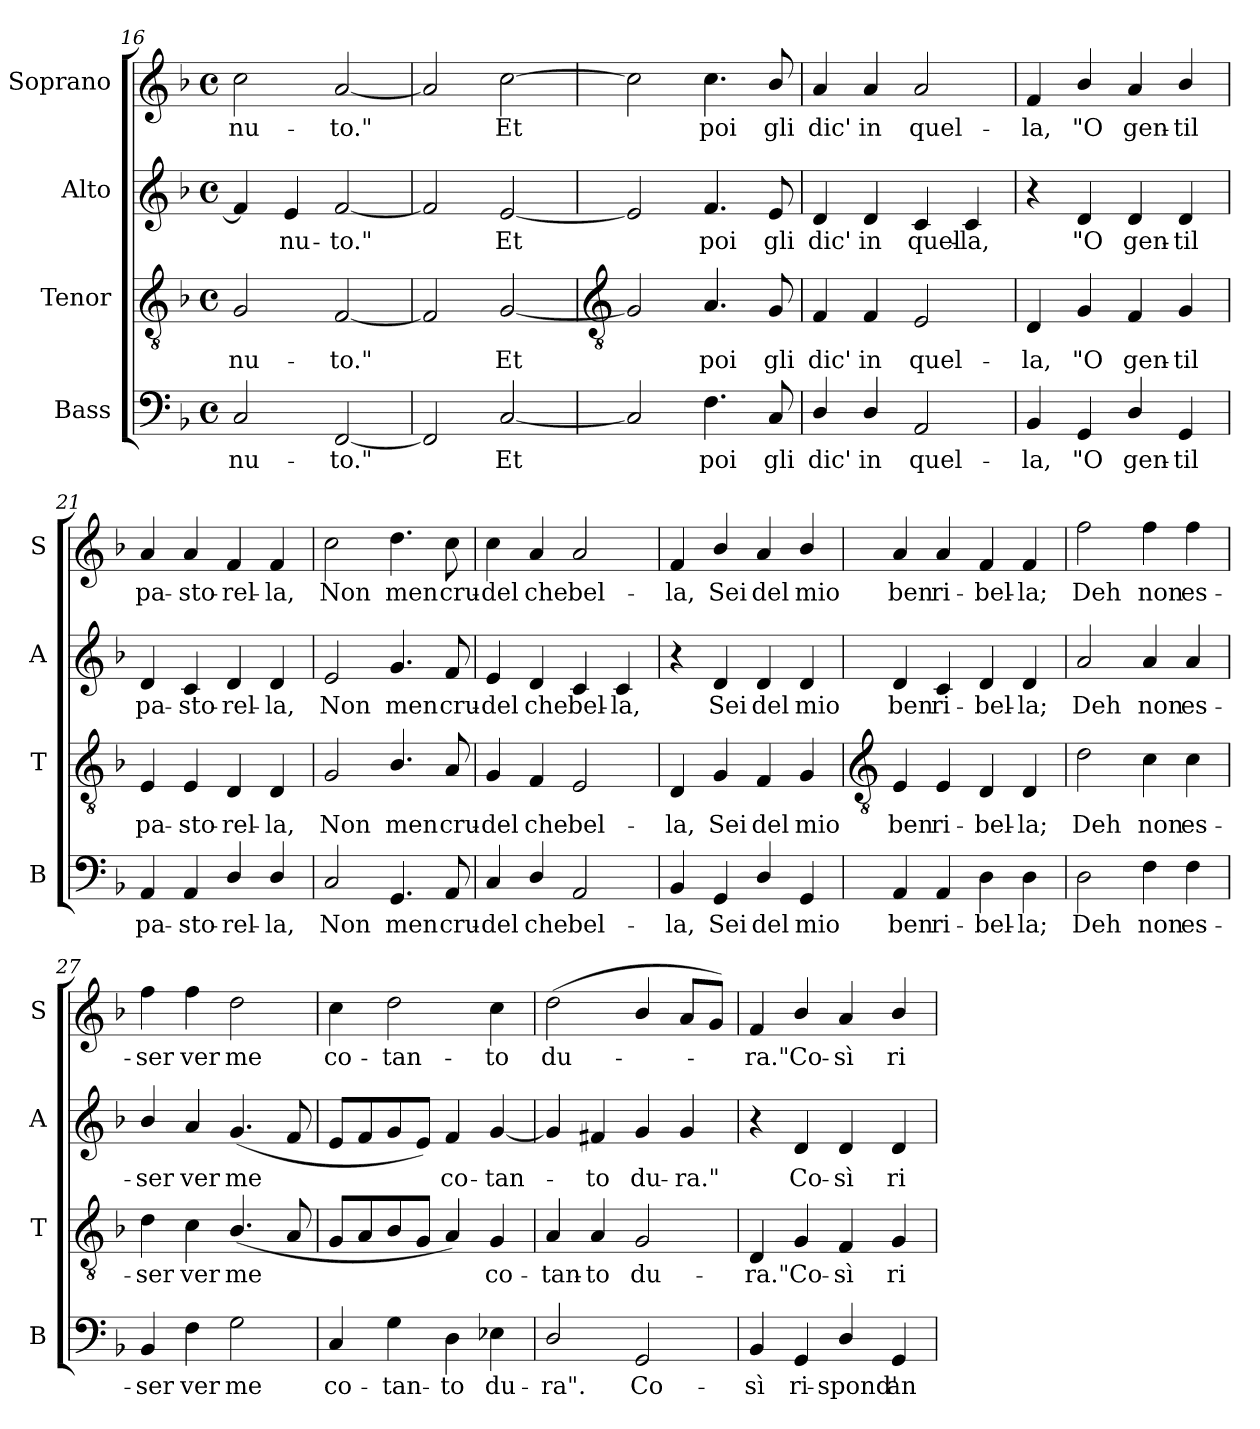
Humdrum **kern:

**kern	**text	**kern	**text	**kern	**text	**kern	**text
*part4	*part4	*part3	*part3	*part2	*part2	*part1	*part1
*staff4	*staff4	*staff3	*staff3	*staff2	*staff2	*staff1	*staff1
*I"Bass	*	*I"Tenor	*	*I"Alto	*	*I"Soprano	*
*I'B	*	*I'T	*	*I'A	*	*I'S	*
*clefF4	*	*clefGv2	*	*clefG2	*	*clefG2	*
*k[b-]	*	*k[b-]	*	*k[b-]	*	*k[b-]	*
*F:	*	*F:	*	*F:	*	*F:	*
*M4/4	*	*M4/4	*	*M4/4	*	*M4/4	*
*met(c)	*	*met(c)	*	*met(c)	*	*met(c)	*
=16	=16	=16	=16	=16	=16	=16	=16
!	!LO:LY:b	!	!LO:LY:b	!	!	!	!LO:LY:b
2C	-nu-	2G	-nu-	4f]	.	2cc	-nu-
!	!	!	!	!	!LO:LY:b	!	!
.	.	.	.	4e	nu-	.	.
!	!LO:LY:b	!	!LO:LY:b	!	!LO:LY:b	!	!LO:LY:b
[2FF	-to."	[2F	-to."	[2f	-to."	[2a	-to."
=17	=17	=17	=17	=17	=17	=17	=17
2FF]	.	2F]	.	2f]	.	2a]	.
!	!LO:LY:b	!	!LO:LY:b	!	!LO:LY:b	!	!LO:LY:b
[2C	Et	[2G	Et	[2e	Et	[2cc	Et
!!LO:LB:g=z
=18	=18	=18	=18	=18	=18	=18	=18
*	*	*clefGv2	*	*	*	*	*
2C]	.	2G]	.	2e]	.	2cc]	.
!	!LO:LY:b	!	!LO:LY:b	!	!LO:LY:b	!	!LO:LY:b
4.F	poi	4.A	poi	4.f	poi	4.cc	poi
!	!LO:LY:b	!	!LO:LY:b	!	!LO:LY:b	!	!LO:LY:b
8C	gli	8G	gli	8e	gli	8b-/	gli
=19	=19	=19	=19	=19	=19	=19	=19
!	!LO:LY:b	!	!LO:LY:b	!	!LO:LY:b	!	!LO:LY:b
4D/	dic'	4F	dic'	4d	dic'	4a	dic'
!	!LO:LY:b	!	!LO:LY:b	!	!LO:LY:b	!	!LO:LY:b
4D/	in	4F	in	4d	in	4a	in
!	!LO:LY:b	!	!LO:LY:b	!	!LO:LY:b	!	!LO:LY:b
2AA	quel-	2E	quel-	4c	quel-	2a	quel-
!	!	!	!	!	!LO:LY:b	!	!
.	.	.	.	4c	-la,	.	.
=20	=20	=20	=20	=20	=20	=20	=20
!	!LO:LY:b	!	!LO:LY:b	!	!	!	!LO:LY:b
4BB-	-la,	4D	-la,	4r	.	4f	-la,
!	!LO:LY:b	!	!LO:LY:b	!	!LO:LY:b	!	!LO:LY:b
4GG	"O	4G	"O	4d	"O	4b-/	"O
!	!LO:LY:b	!	!LO:LY:b	!	!LO:LY:b	!	!LO:LY:b
4D/	gen-	4F	gen-	4d	gen-	4a	gen-
!	!LO:LY:b	!	!LO:LY:b	!	!LO:LY:b	!	!LO:LY:b
4GG	-til	4G	-til	4d	-til	4b-/	-til
=21	=21	=21	=21	=21	=21	=21	=21
!	!LO:LY:b	!	!LO:LY:b	!	!LO:LY:b	!	!LO:LY:b
4AA	pa-	4E	pa-	4d	pa-	4a	pa-
!	!LO:LY:b	!	!LO:LY:b	!	!LO:LY:b	!	!LO:LY:b
4AA	-sto-	4E	-sto-	4c	-sto-	4a	-sto-
!	!LO:LY:b	!	!LO:LY:b	!	!LO:LY:b	!	!LO:LY:b
4D/	-rel-	4D	-rel-	4d	-rel-	4f	-rel-
!	!LO:LY:b	!	!LO:LY:b	!	!LO:LY:b	!	!LO:LY:b
4D/	-la,	4D	-la,	4d	-la,	4f	-la,
=22	=22	=22	=22	=22	=22	=22	=22
!	!LO:LY:b	!	!LO:LY:b	!	!LO:LY:b	!	!LO:LY:b
2C	Non	2G	Non	2e	Non	2cc	Non
!	!LO:LY:b	!	!LO:LY:b	!	!LO:LY:b	!	!LO:LY:b
4.GG	men	4.B-/	men	4.g	men	4.dd	men
!	!LO:LY:b	!	!LO:LY:b	!	!LO:LY:b	!	!LO:LY:b
8AA	cru-	8A	cru-	8f	cru-	8cc	cru-
=23	=23	=23	=23	=23	=23	=23	=23
!	!LO:LY:b	!	!LO:LY:b	!	!LO:LY:b	!	!LO:LY:b
4C	-del	4G	-del	4e	-del	4cc	-del
!	!LO:LY:b	!	!LO:LY:b	!	!LO:LY:b	!	!LO:LY:b
4D/	che	4F	che	4d	che	4a	che
!	!LO:LY:b	!	!LO:LY:b	!	!LO:LY:b	!	!LO:LY:b
2AA	bel-	2E	bel-	4c	bel-	2a	bel-
!	!	!	!	!	!LO:LY:b	!	!
.	.	.	.	4c	-la,	.	.
=24	=24	=24	=24	=24	=24	=24	=24
!	!LO:LY:b	!	!LO:LY:b	!	!	!	!LO:LY:b
4BB-	-la,	4D	-la,	4r	.	4f	-la,
!	!LO:LY:b	!	!LO:LY:b	!	!LO:LY:b	!	!LO:LY:b
4GG	Sei	4G	Sei	4d	Sei	4b-/	Sei
!	!LO:LY:b	!	!LO:LY:b	!	!LO:LY:b	!	!LO:LY:b
4D/	del	4F	del	4d	del	4a	del
!	!LO:LY:b	!	!LO:LY:b	!	!LO:LY:b	!	!LO:LY:b
4GG	mio	4G	mio	4d	mio	4b-/	mio
!!LO:LB:g=z
=25	=25	=25	=25	=25	=25	=25	=25
*	*	*clefGv2	*	*	*	*	*
!	!LO:LY:b	!	!LO:LY:b	!	!LO:LY:b	!	!LO:LY:b
4AA	ben	4E	ben	4d	ben	4a	ben
!	!LO:LY:b	!	!LO:LY:b	!	!LO:LY:b	!	!LO:LY:b
4AA	ri-	4E	ri-	4c	ri-	4a	ri-
!	!LO:LY:b	!	!LO:LY:b	!	!LO:LY:b	!	!LO:LY:b
4D	-bel-	4D	-bel-	4d	-bel-	4f	-bel-
!	!LO:LY:b	!	!LO:LY:b	!	!LO:LY:b	!	!LO:LY:b
4D	-la;	4D	-la;	4d	-la;	4f	-la;
=26	=26	=26	=26	=26	=26	=26	=26
!	!LO:LY:b	!	!LO:LY:b	!	!LO:LY:b	!	!LO:LY:b
2D	Deh	2d	Deh	2a	Deh	2ff	Deh
!	!LO:LY:b	!	!LO:LY:b	!	!LO:LY:b	!	!LO:LY:b
4F	non	4c	non	4a	non	4ff	non
!	!LO:LY:b	!	!LO:LY:b	!	!LO:LY:b	!	!LO:LY:b
4F	es-	4c	es-	4a	es-	4ff	es-
=27	=27	=27	=27	=27	=27	=27	=27
!	!LO:LY:b	!	!LO:LY:b	!	!LO:LY:b	!	!LO:LY:b
4BB-	-ser	4d	-ser	4b-/	-ser	4ff	-ser
!	!LO:LY:b	!	!LO:LY:b	!	!LO:LY:b	!	!LO:LY:b
4F	ver	4c	ver	4a	ver	4ff	ver
!	!LO:LY:b	!	!LO:LY:b	!	!LO:LY:b	!	!LO:LY:b
2G	me	(<4.B-/	me	(<4.g	me	2dd	me
.	.	8A	.	8f	.	.	.
=28	=28	=28	=28	=28	=28	=28	=28
!	!LO:LY:b	!	!	!	!	!	!LO:LY:b
4C	co-	8GL	.	8eL	.	4cc	co-
.	.	8A	.	8f	.	.	.
!	!LO:LY:b	!	!	!	!	!	!LO:LY:b
4G	-tan-	8B-	.	8g	.	2dd	-tan-
.	.	8GJ	.	8eJ)	.	.	.
!	!LO:LY:b	!	!	!	!LO:LY:b	!	!
4D	-to	4A)	.	4f	co-	.	.
!	!LO:LY:b	!	!LO:LY:b	!	!LO:LY:b	!	!LO:LY:b
4E-X	du-	4G	co-	[4g	-tan-	4cc	-to
=29	=29	=29	=29	=29	=29	=29	=29
!	!LO:LY:b	!	!LO:LY:b	!	!	!	!LO:LY:b
2D/	-ra".	4A	-tan-	4g]	.	(<2dd	du-
!	!	!	!LO:LY:b	!	!LO:LY:b	!	!
.	.	4A	-to	4f#X	to	.	.
!	!LO:LY:b	!	!LO:LY:b	!	!LO:LY:b	!	!
2GG	Co-	2G	du-	4g	du-	4b-/	.
!	!	!	!	!	!LO:LY:b	!	!
.	.	.	.	4g	-ra."	8aL	.
.	.	.	.	.	.	8gJ)	.
=30	=30	=30	=30	=30	=30	=30	=30
!	!LO:LY:b	!	!LO:LY:b	!	!	!	!LO:LY:b
4BB-	-sì	4D	-ra."	4r	.	4f	ra."
!	!LO:LY:b	!	!LO:LY:b	!	!LO:LY:b	!	!LO:LY:b
4GG	ri-	4G	Co-	4d	Co-	4b-/	Co-
!	!LO:LY:b	!	!LO:LY:b	!	!LO:LY:b	!	!LO:LY:b
4D/	-spond'	4F	-sì	4d	-sì	4a	-sì
!	!LO:LY:b	!	!LO:LY:b	!	!LO:LY:b	!	!LO:LY:b
4GG	an-	4G	ri-	4d	ri-	4b-/	ri-
=	=	=	=	=	=	=	=
*-	*-	*-	*-	*-	*-	*-	*-
